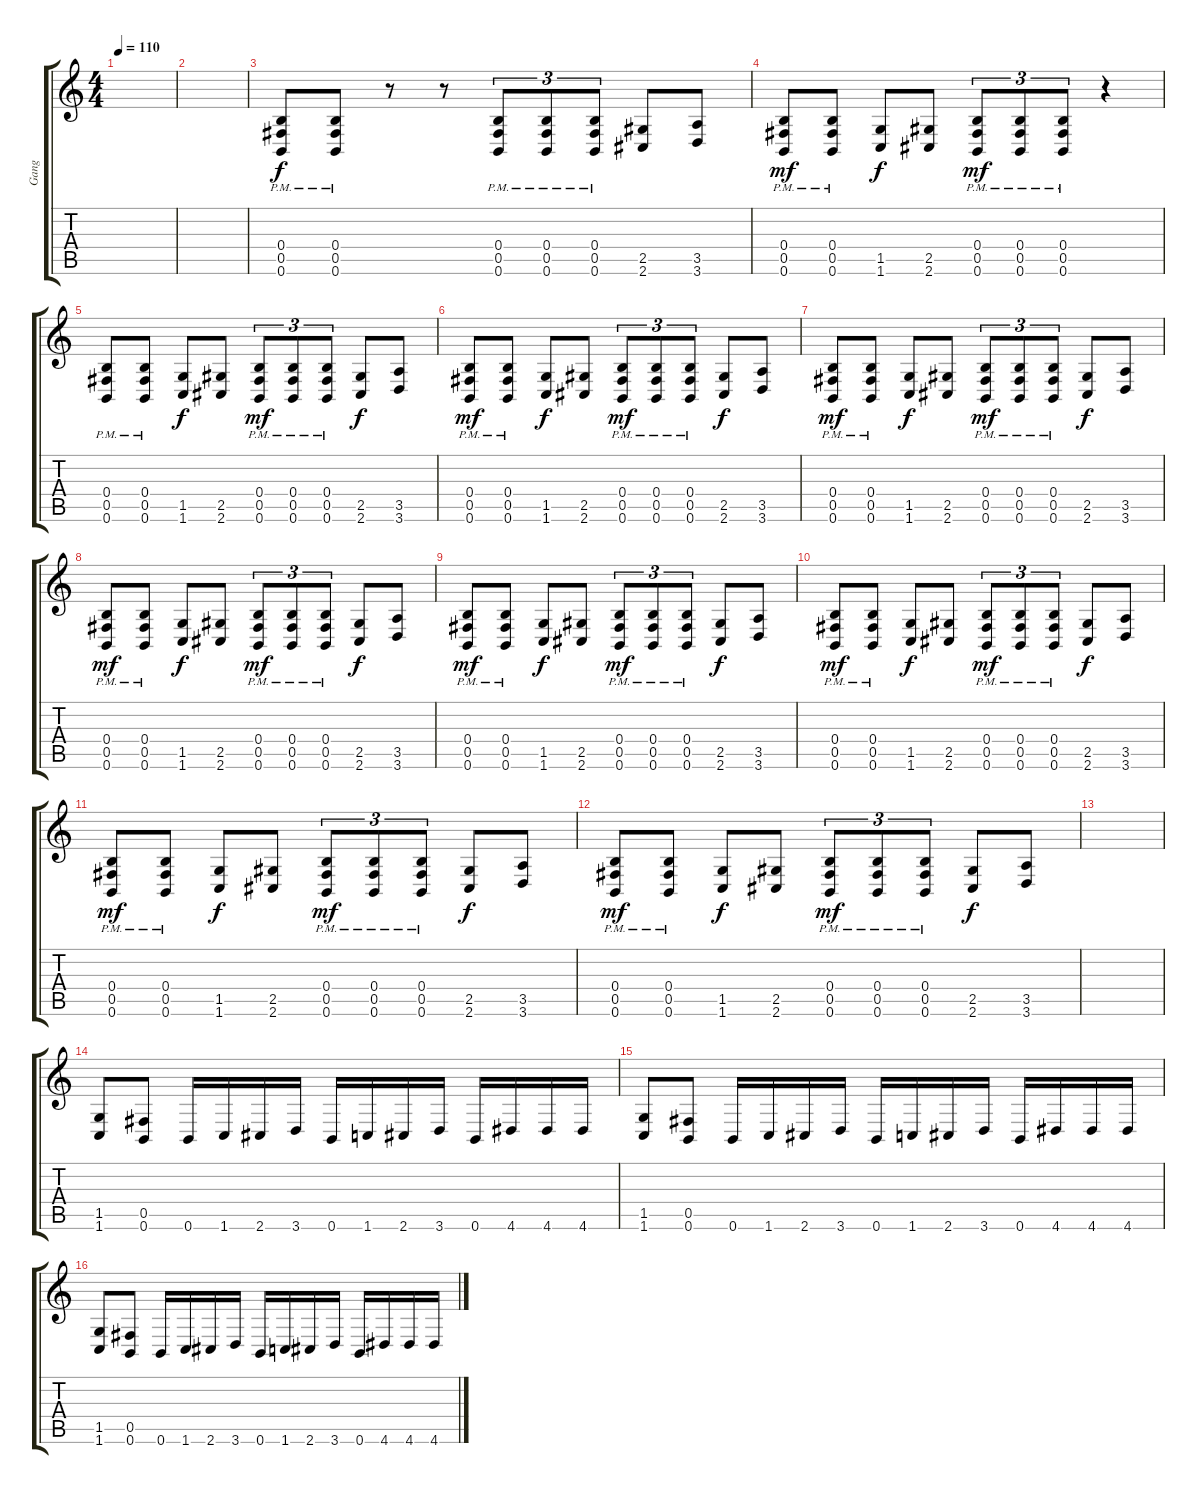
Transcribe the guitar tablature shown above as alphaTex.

\track ("Gang" "Gang") {instrument distortionguitar}
\staff {score tabs}
\tuning (Db4 Ab3 E3 B2 Gb2 B1) {hide}
\ts (4 4)
\tempo 110
\clef g2
\ks c
|
|
(0.4{pm} 0.5{pm} 0.6).8 (0.4{pm} 0.5{pm} 0.6).8 r.8 r.8 (0.4{pm} 0.5{pm} 0.6).8{tu (3 2)} (0.4{pm} 0.5{pm} 0.6).8{tu (3 2)} (0.4{pm} 0.5{pm} 0.6).8{tu (3 2)} (2.5 2.6).8{dy f} (3.5 3.6).8 |
(0.4{pm} 0.5{pm} 0.6).8{dy mf} (0.4{pm} 0.5{pm} 0.6).8 (1.5 1.6).8{dy f} (2.5 2.6).8 (0.4{pm} 0.5{pm} 0.6).8{tu (3 2) dy mf} (0.4{pm} 0.5{pm} 0.6).8{tu (3 2)} (0.4{pm} 0.5{pm} 0.6).8{tu (3 2)} r.4 |
(0.4{pm} 0.5{pm} 0.6).8 (0.4{pm} 0.5{pm} 0.6).8 (1.5 1.6).8{dy f} (2.5 2.6).8 (0.4{pm} 0.5{pm} 0.6).8{tu (3 2) dy mf} (0.4{pm} 0.5{pm} 0.6).8{tu (3 2)} (0.4{pm} 0.5{pm} 0.6).8{tu (3 2)} (2.5 2.6).8{dy f} (3.5 3.6).8 |
(0.4{pm} 0.5{pm} 0.6).8{dy mf} (0.4{pm} 0.5{pm} 0.6).8 (1.5 1.6).8{dy f} (2.5 2.6).8 (0.4{pm} 0.5{pm} 0.6).8{tu (3 2) dy mf} (0.4{pm} 0.5{pm} 0.6).8{tu (3 2)} (0.4{pm} 0.5{pm} 0.6).8{tu (3 2)} (2.5 2.6).8{dy f} (3.5 3.6).8 |
(0.4{pm} 0.5{pm} 0.6).8{dy mf} (0.4{pm} 0.5{pm} 0.6).8 (1.5 1.6).8{dy f} (2.5 2.6).8 (0.4{pm} 0.5{pm} 0.6).8{tu (3 2) dy mf} (0.4{pm} 0.5{pm} 0.6).8{tu (3 2)} (0.4{pm} 0.5{pm} 0.6).8{tu (3 2)} (2.5 2.6).8{dy f} (3.5 3.6).8 |
(0.4{pm} 0.5{pm} 0.6).8{dy mf} (0.4{pm} 0.5{pm} 0.6).8 (1.5 1.6).8{dy f} (2.5 2.6).8 (0.4{pm} 0.5{pm} 0.6).8{tu (3 2) dy mf} (0.4{pm} 0.5{pm} 0.6).8{tu (3 2)} (0.4{pm} 0.5{pm} 0.6).8{tu (3 2)} (2.5 2.6).8{dy f} (3.5 3.6).8 |
(0.4{pm} 0.5{pm} 0.6).8{dy mf} (0.4{pm} 0.5{pm} 0.6).8 (1.5 1.6).8{dy f} (2.5 2.6).8 (0.4{pm} 0.5{pm} 0.6).8{tu (3 2) dy mf} (0.4{pm} 0.5{pm} 0.6).8{tu (3 2)} (0.4{pm} 0.5{pm} 0.6).8{tu (3 2)} (2.5 2.6).8{dy f} (3.5 3.6).8 |
(0.4{pm} 0.5{pm} 0.6).8{dy mf} (0.4{pm} 0.5{pm} 0.6).8 (1.5 1.6).8{dy f} (2.5 2.6).8 (0.4{pm} 0.5{pm} 0.6).8{tu (3 2) dy mf} (0.4{pm} 0.5{pm} 0.6).8{tu (3 2)} (0.4{pm} 0.5{pm} 0.6).8{tu (3 2)} (2.5 2.6).8{dy f} (3.5 3.6).8 |
(0.4{pm} 0.5{pm} 0.6).8{dy mf} (0.4{pm} 0.5{pm} 0.6).8 (1.5 1.6).8{dy f} (2.5 2.6).8 (0.4{pm} 0.5{pm} 0.6).8{tu (3 2) dy mf} (0.4{pm} 0.5{pm} 0.6).8{tu (3 2)} (0.4{pm} 0.5{pm} 0.6).8{tu (3 2)} (2.5 2.6).8{dy f} (3.5 3.6).8 |
(0.4{pm} 0.5{pm} 0.6).8{dy mf} (0.4{pm} 0.5{pm} 0.6).8 (1.5 1.6).8{dy f} (2.5 2.6).8 (0.4{pm} 0.5{pm} 0.6).8{tu (3 2) dy mf} (0.4{pm} 0.5{pm} 0.6).8{tu (3 2)} (0.4{pm} 0.5{pm} 0.6).8{tu (3 2)} (2.5 2.6).8{dy f} (3.5 3.6).8 |
|
(1.5 1.6).8 (0.5 0.6).8 0.6.16 1.6.16 2.6.16 3.6.16 0.6.16 1.6.16 2.6.16 3.6.16 0.6.16 4.6.16 4.6.16 4.6.16 |
(1.5 1.6).8 (0.5 0.6).8 0.6.16 1.6.16 2.6.16 3.6.16 0.6.16 1.6.16 2.6.16 3.6.16 0.6.16 4.6.16 4.6.16 4.6.16 |
(1.5 1.6).8 (0.5 0.6).8 0.6.16 1.6.16 2.6.16 3.6.16 0.6.16 1.6.16 2.6.16 3.6.16 0.6.16 4.6.16 4.6.16 4.6.16
